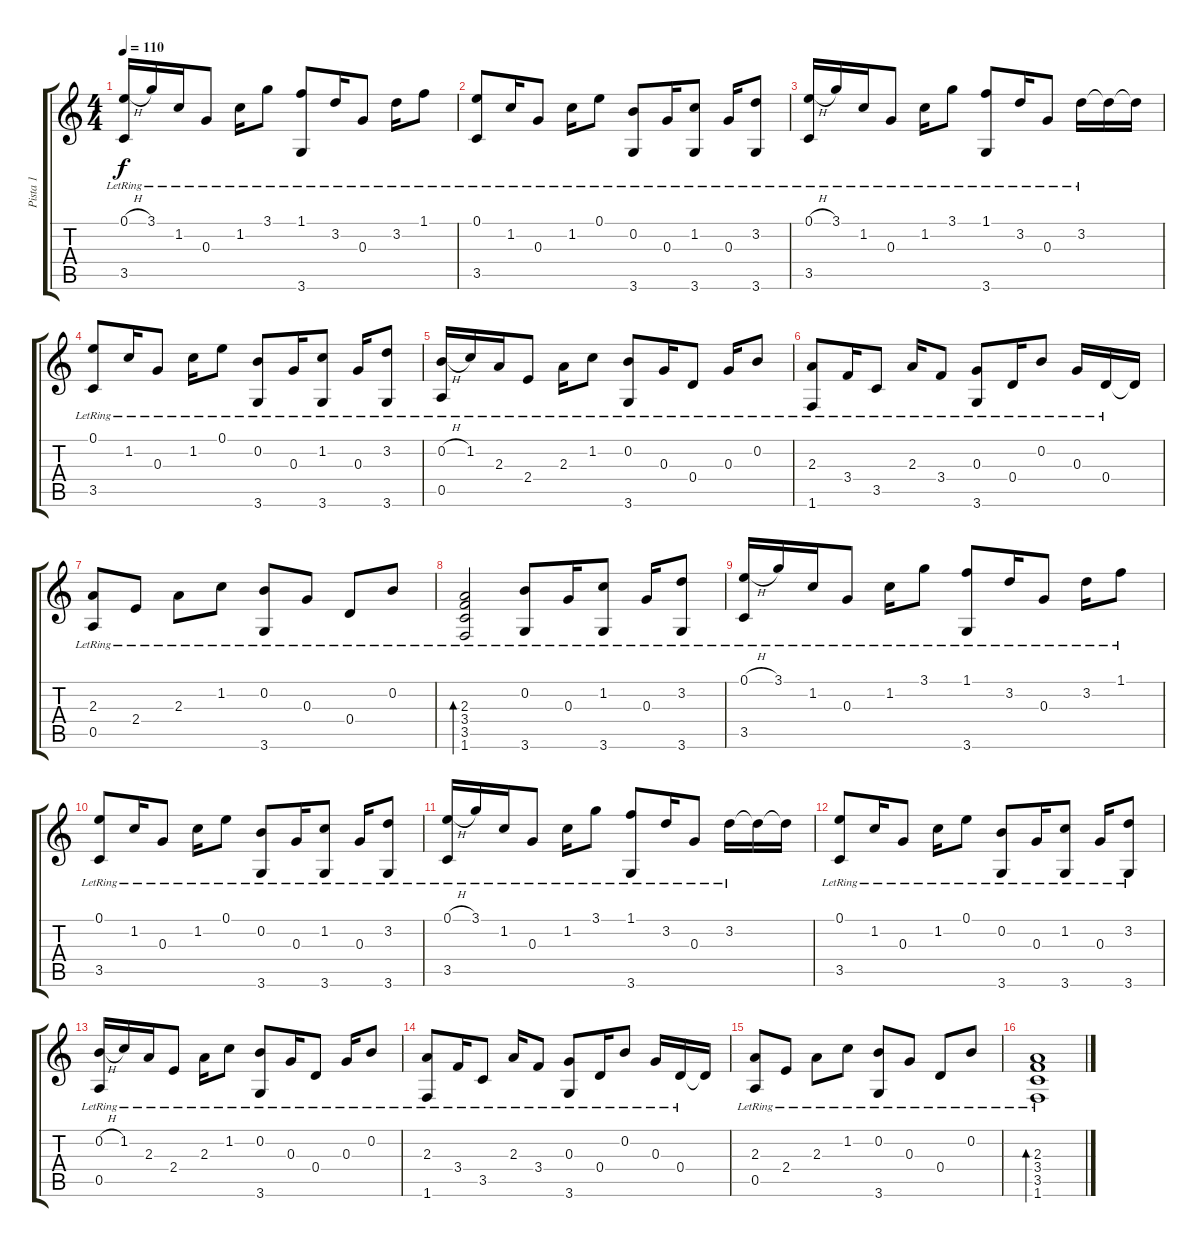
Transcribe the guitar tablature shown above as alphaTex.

\track ("Pista 1" "Pista 1") {instrument acousticguitarnylon}
\staff {score tabs}
\tuning (E4 B3 G3 D3 A2 E2) {hide}
\ts (4 4)
\tempo 110
\clef g2
\ks c
(0.1{h} 3.5{lr}).16{dy f instrument acousticguitarnylon} 3.1{lr}.16 1.2{lr}.16 0.3{lr}.8 1.2{lr}.16 3.1{lr}.8 (1.1{lr} 3.6{lr}).8 3.2{lr}.16 0.3{lr}.8 3.2{lr}.16 1.1{lr}.8 |
(0.1{lr} 3.5{lr}).8 1.2{lr}.16 0.3{lr}.8 1.2{lr}.16 0.1{lr}.8 (0.2{lr} 3.6{lr}).8 0.3{lr}.16 (1.2{lr} 3.6{lr}).8 0.3{lr}.16 (3.2{lr} 3.6{lr}).8 |
(0.1{h} 3.5{lr}).16 3.1{lr}.16 1.2{lr}.16 0.3{lr}.8 1.2{lr}.16 3.1{lr}.8 (1.1{lr} 3.6{lr}).8 3.2{lr}.16 0.3{lr}.8 3.2{lr}.16 3.2{t}.16 3.2{t}.16 |
(0.1{lr} 3.5{lr}).8 1.2{lr}.16 0.3{lr}.8 1.2{lr}.16 0.1{lr}.8 (0.2{lr} 3.6{lr}).8 0.3{lr}.16 (1.2{lr} 3.6{lr}).8 0.3{lr}.16 (3.2{lr} 3.6{lr}).8 |
(0.2{h} 0.5{lr}).16 1.2{lr}.16 2.3{lr}.16 2.4{lr}.8 2.3{lr}.16 1.2{lr}.8 (0.2{lr} 3.6{lr}).8 0.3{lr}.16 0.4{lr}.8 0.3{lr}.16 0.2{lr}.8 |
(2.3{lr} 1.6{lr}).8 3.4{lr}.16 3.5{lr}.8 2.3{lr}.16 3.4{lr}.8 (0.3{lr} 3.6{lr}).8 0.4{lr}.16 0.2{lr}.8 0.3{lr}.16 0.4{lr}.16 0.4{t}.16 |
(2.3{lr} 0.5{lr}).8 2.4{lr}.8 2.3{lr}.8 1.2{lr}.8 (0.2{lr} 3.6{lr}).8 0.3{lr}.8 0.4{lr}.8 0.2{lr}.8 |
(2.3{lr} 3.4{lr} 3.5{lr} 1.6{lr}).2{bd 240} (0.2{lr} 3.6{lr}).8 0.3{lr}.16 (1.2{lr} 3.6{lr}).8 0.3{lr}.16 (3.2{lr} 3.6{lr}).8 |
(0.1{h} 3.5{lr}).16 3.1{lr}.16 1.2{lr}.16 0.3{lr}.8 1.2{lr}.16 3.1{lr}.8 (1.1{lr} 3.6{lr}).8 3.2{lr}.16 0.3{lr}.8 3.2{lr}.16 1.1{lr}.8 |
(0.1{lr} 3.5{lr}).8 1.2{lr}.16 0.3{lr}.8 1.2{lr}.16 0.1{lr}.8 (0.2{lr} 3.6{lr}).8 0.3{lr}.16 (1.2{lr} 3.6{lr}).8 0.3{lr}.16 (3.2{lr} 3.6{lr}).8 |
(0.1{h} 3.5{lr}).16 3.1{lr}.16 1.2{lr}.16 0.3{lr}.8 1.2{lr}.16 3.1{lr}.8 (1.1{lr} 3.6{lr}).8 3.2{lr}.16 0.3{lr}.8 3.2{lr}.16 3.2{t}.16 3.2{t}.16 |
(0.1{lr} 3.5{lr}).8 1.2{lr}.16 0.3{lr}.8 1.2{lr}.16 0.1{lr}.8 (0.2{lr} 3.6{lr}).8 0.3{lr}.16 (1.2{lr} 3.6{lr}).8 0.3{lr}.16 (3.2{lr} 3.6{lr}).8 |
(0.2{h} 0.5{lr}).16 1.2{lr}.16 2.3{lr}.16 2.4{lr}.8 2.3{lr}.16 1.2{lr}.8 (0.2{lr} 3.6{lr}).8 0.3{lr}.16 0.4{lr}.8 0.3{lr}.16 0.2{lr}.8 |
(2.3{lr} 1.6{lr}).8 3.4{lr}.16 3.5{lr}.8 2.3{lr}.16 3.4{lr}.8 (0.3{lr} 3.6{lr}).8 0.4{lr}.16 0.2{lr}.8 0.3{lr}.16 0.4{lr}.16 0.4{t}.16 |
(2.3{lr} 0.5{lr}).8 2.4{lr}.8 2.3{lr}.8 1.2{lr}.8 (0.2{lr} 3.6{lr}).8 0.3{lr}.8 0.4{lr}.8 0.2{lr}.8 |
(2.3{lr} 3.4{lr} 3.5{lr} 1.6{lr}).1{bd 240}
